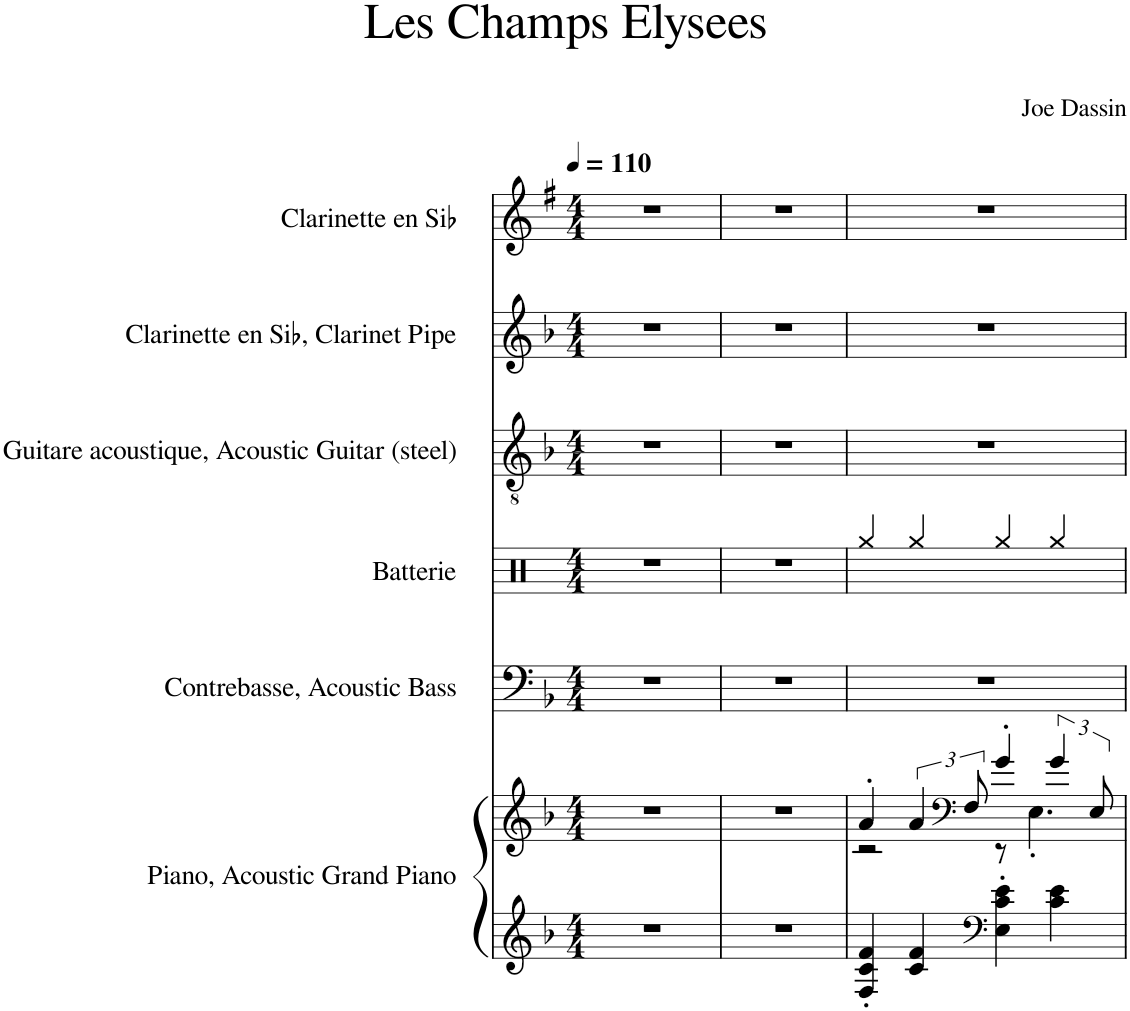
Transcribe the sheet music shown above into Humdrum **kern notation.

**kern	**kern	**kern	**kern	**kern	**kern	**kern
*part6	*part6	*part5	*part4	*part3	*part2	*part1
*staff7	*staff6	*staff5	*staff4	*staff3	*staff2	*staff1
*I"Piano, Acoustic Grand Piano	*	*I"Contrebasse, Acoustic Bass	*I"Batterie	*I"Guitare acoustique, Acoustic Guitar (steel)	*I"Clarinette en Sib, Clarinet Pipe	*I"Clarinette en Sib
*I'Pia.	*	*I'Cb.	*I'Bat.	*I'Guit.	*I'Clar. Sib	*I'Clar. Sib
*clefG2	*clefG2	*clefF4	*clefX	*clefGv2	*clefG2	*clefG2
*	*	*Trd7c12	*	*	*Trd1c2	*Trd1c2
*k[b-]	*k[b-]	*k[b-]	*k[]	*k[b-]	*k[b-]	*k[f#]
*M4/4	*M4/4	*M4/4	*M4/4	*M4/4	*M4/4	*M4/4
*MM110	*MM110	*MM110	*MM110	*MM110	*MM110	*MM110
=1	=1	=1	=1	=1	=1	=1
1r	1r	1r	1r	1r	1r	1r
=2	=2	=2	=2	=2	=2	=2
1r	1r	1r	1r	1r	1r	1r
=3	=3	=3	=3	=3	=3	=3
*	*^	*	*	*	*	*
4F/' 4c/' 4f/'	4a'/	2r	1r	4Rgg/	1r	1r	1r
4c/ 4f/	6a/	.	.	4Rgg/	.	.	.
*	*clefF4	*	*	*	*	*	*
.	12F/	.	.	.	.	.	.
*clefF4	*	*	*	*	*	*	*
4E\' 4c\' 4e\'	4g'/	8r	.	4Rgg/	.	.	.
.	.	4.E'\	.	.	.	.	.
4c\ 4e\	6g/	.	.	4Rgg/	.	.	.
.	12E/	.	.	.	.	.	.
*	*v	*v	*	*	*	*	*
=	=	=	=	=	=	=
*-	*-	*-	*-	*-	*-	*-
